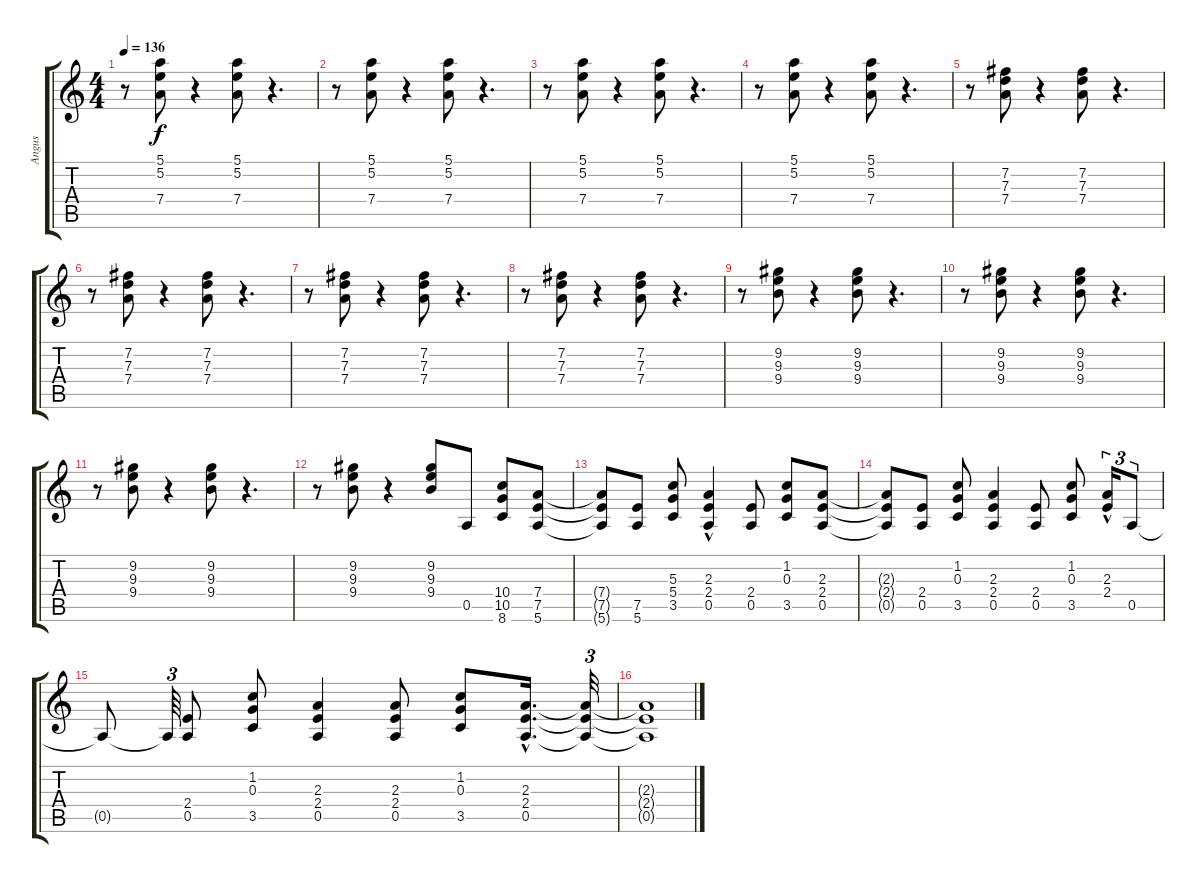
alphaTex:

\track ("Angus" "Angus") {instrument distortionguitar}
\staff {score tabs}
\tuning (E4 B3 G3 D3 A2 E2) {hide}
\ts (4 4)
\tempo 136
\clef g2
\ks c
r.8{dy f} (5.1 5.2 7.4).8 r.4 (5.1 5.2 7.4).8 r.4{d} |
r.8 (5.1 5.2 7.4).8 r.4 (5.1 5.2 7.4).8 r.4{d} |
r.8 (5.1 5.2 7.4).8 r.4 (5.1 5.2 7.4).8 r.4{d} |
r.8 (5.1 5.2 7.4).8 r.4 (5.1 5.2 7.4).8 r.4{d} |
r.8 (7.2 7.3 7.4).8 r.4 (7.2 7.3 7.4).8 r.4{d} |
r.8 (7.2 7.3 7.4).8 r.4 (7.2 7.3 7.4).8 r.4{d} |
r.8 (7.2 7.3 7.4).8 r.4 (7.2 7.3 7.4).8 r.4{d} |
r.8 (7.2 7.3 7.4).8 r.4 (7.2 7.3 7.4).8 r.4{d} |
r.8 (9.2 9.3 9.4).8 r.4 (9.2 9.3 9.4).8 r.4{d} |
r.8 (9.2 9.3 9.4).8 r.4 (9.2 9.3 9.4).8 r.4{d} |
r.8 (9.2 9.3 9.4).8 r.4 (9.2 9.3 9.4).8 r.4{d} |
r.8 (9.2 9.3 9.4).8 r.4 (9.2 9.3 9.4).8 0.5.8 (10.4 10.5 8.6).8 (7.4 7.5 5.6).8 |
(7.4{t} 7.5{t} 5.6{t}).8 (7.5 5.6).8 (5.3 5.4 3.5).8 (2.3{hac} 2.4 0.5).4 (2.4 0.5).8 (1.2 0.3 3.5).8 (2.3 2.4 0.5).8 |
(2.3{t} 2.4{t} 0.5{t}).8 (2.4 0.5).8 (1.2 0.3 3.5).8 (2.3 2.4 0.5).4 (2.4 0.5).8 (1.2 0.3 3.5).8 (2.3{hac} 2.4).16{tu (3 2)} 0.5.8{tu (3 2)} |
0.5{t}.8 0.5{t}.64{tu (3 2)} (2.4 0.5).8 (1.2 0.3 3.5).8 (2.3 2.4 0.5).4 (2.3 2.4 0.5).8 (1.2 0.3 3.5).8 (2.3{hac} 2.4{hac} 0.5{hac}).16{d} (2.3{t} 2.4{t} 0.5{t}).32{tu (3 2)} |
(2.3{t} 2.4{t} 0.5{t}).1
